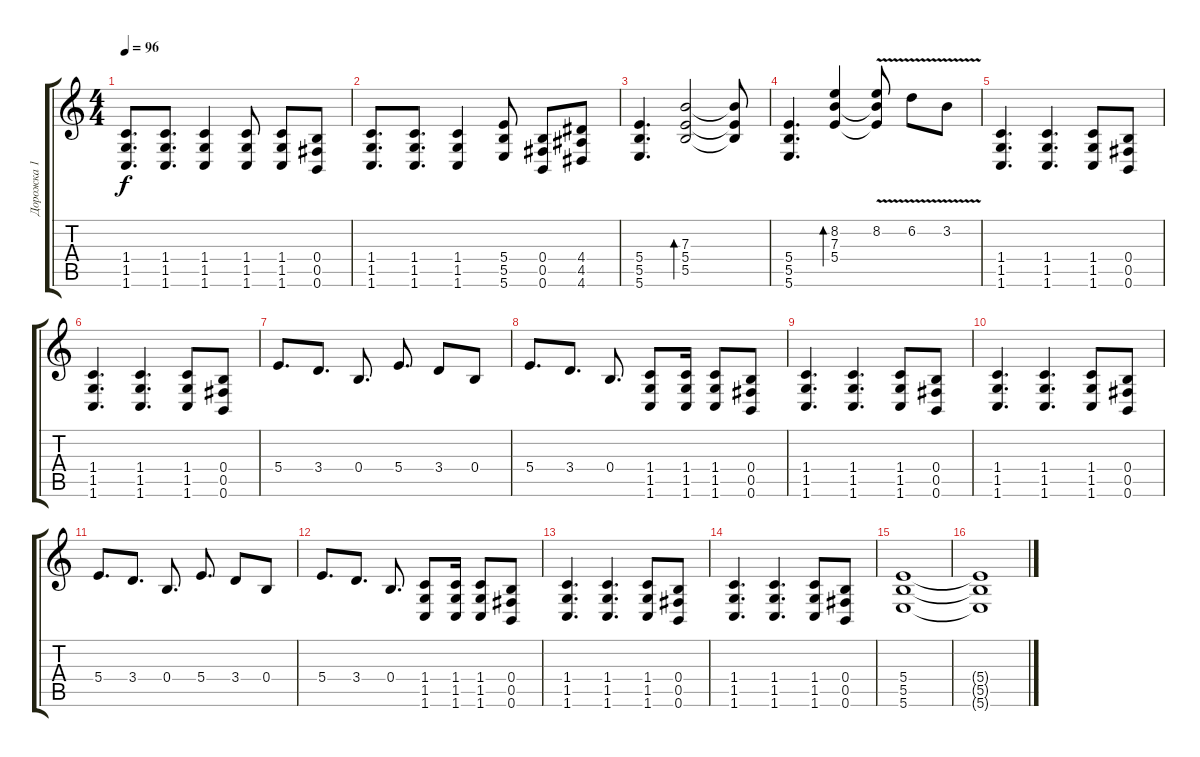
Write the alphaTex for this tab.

\track ("Дорожка 1" "Дорожка 1") {mute instrument electricguitarclean}
\staff {score tabs}
\tuning (Db4 Ab3 E3 B2 Gb2 B1) {hide}
\ts (4 4)
\tempo 96
\clef g2
\ks c
(1.4 1.5 1.6).8{d dy f} (1.4 1.5 1.6).8{d} (1.4 1.5 1.6).4 (1.4 1.5 1.6).8 (1.4 1.5 1.6).8 (0.4 0.5 0.6).8 |
(1.4 1.5 1.6).8{d} (1.4 1.5 1.6).8{d} (1.4 1.5 1.6).4 (5.4 5.5 5.6).8 (0.4 0.5 0.6).8 (4.4 4.5 4.6).8 |
(5.4 5.5 5.6).4{d} (7.3 5.4 5.5).2{bd 240} (7.3{t} 5.4{t} 5.5{t}).8 |
(5.4 5.5 5.6).4{d} (8.2 7.3 5.4).4{bd 240} (8.2{v} 7.3{t} 5.4{t}).8 6.2{v}.8 3.2{v}.8 |
(1.4 1.5 1.6).4{d} (1.4 1.5 1.6).4{d} (1.4 1.5 1.6).8 (0.4 0.5 0.6).8 |
(1.4 1.5 1.6).4{d} (1.4 1.5 1.6).4{d} (1.4 1.5 1.6).8 (0.4 0.5 0.6).8 |
5.4.8{d} 3.4.8{d} 0.4.8{d} 5.4.8{d} 3.4.8 0.4.8 |
5.4.8{d} 3.4.8{d} 0.4.8{d} (1.4 1.5 1.6).8 (1.4 1.5 1.6).16 (1.4 1.5 1.6).8 (0.4 0.5 0.6).8 |
(1.4 1.5 1.6).4{d} (1.4 1.5 1.6).4{d} (1.4 1.5 1.6).8 (0.4 0.5 0.6).8 |
(1.4 1.5 1.6).4{d} (1.4 1.5 1.6).4{d} (1.4 1.5 1.6).8 (0.4 0.5 0.6).8 |
5.4.8{d} 3.4.8{d} 0.4.8{d} 5.4.8{d} 3.4.8 0.4.8 |
5.4.8{d} 3.4.8{d} 0.4.8{d} (1.4 1.5 1.6).8 (1.4 1.5 1.6).16 (1.4 1.5 1.6).8 (0.4 0.5 0.6).8 |
(1.4 1.5 1.6).4{d} (1.4 1.5 1.6).4{d} (1.4 1.5 1.6).8 (0.4 0.5 0.6).8 |
(1.4 1.5 1.6).4{d} (1.4 1.5 1.6).4{d} (1.4 1.5 1.6).8 (0.4 0.5 0.6).8 |
(5.4 5.5 5.6).1 |
(5.4{t} 5.5{t} 5.6{t}).1
